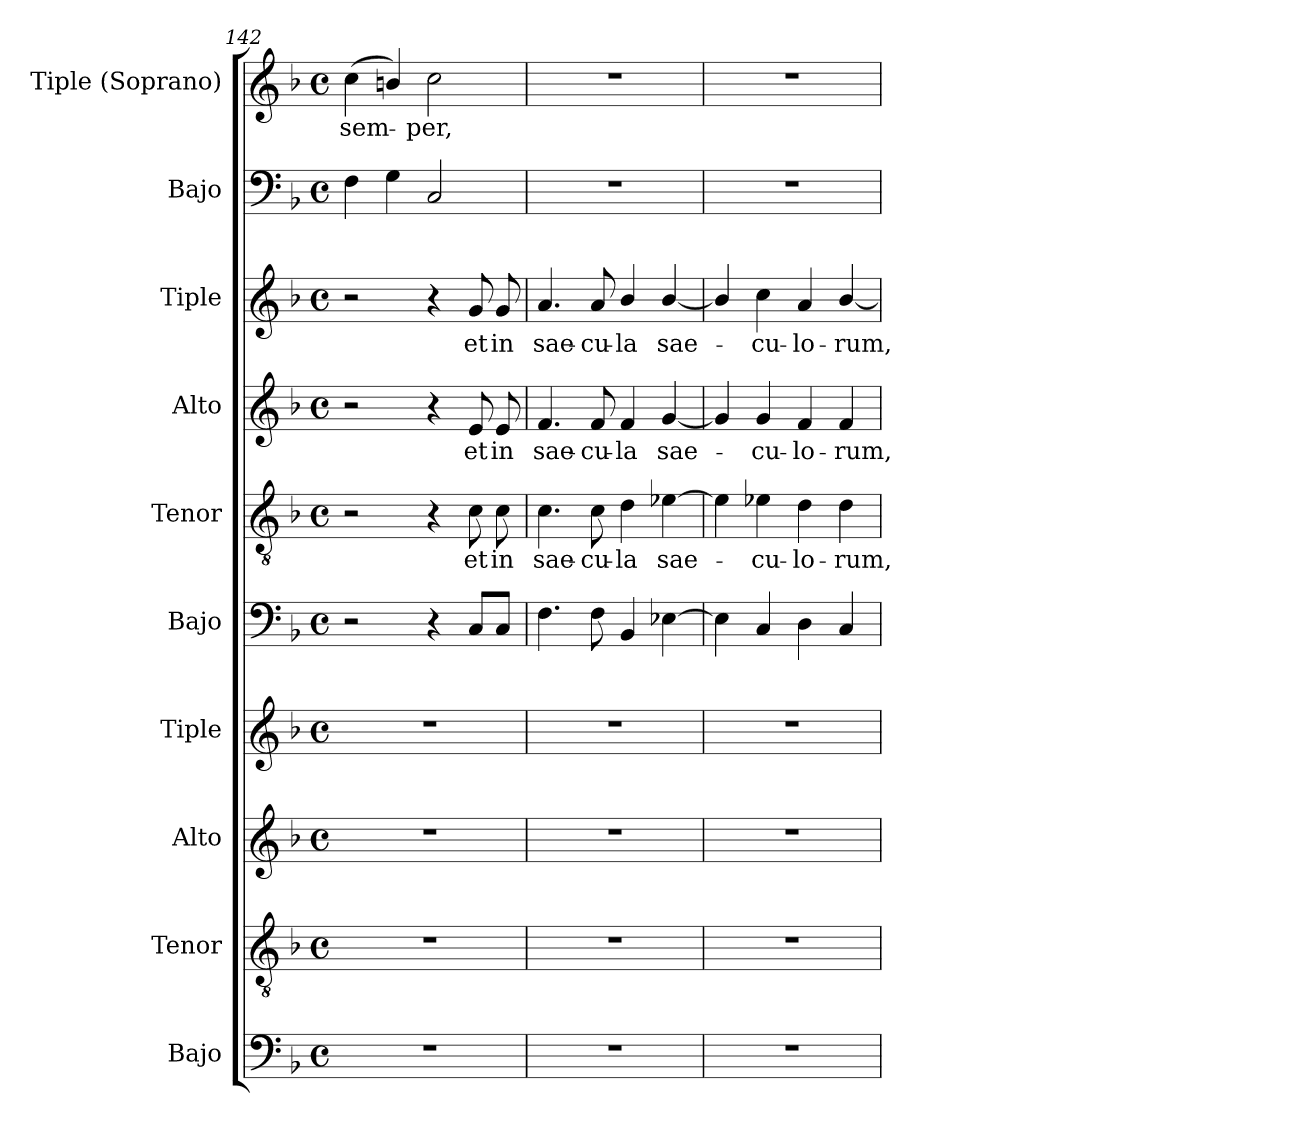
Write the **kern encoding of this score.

**kern	**kern	**kern	**kern	**kern	**kern	**text	**kern	**text	**kern	**text	**kern	**kern	**text
*part10	*part9	*part8	*part7	*part6	*part5	*part5	*part4	*part4	*part3	*part3	*part2	*part1	*part1
*staff10	*staff9	*staff8	*staff7	*staff6	*staff5	*staff5	*staff4	*staff4	*staff3	*staff3	*staff2	*staff1	*staff1
*I"Bajo	*I"Tenor	*I"Alto	*I"Tiple	*I"Bajo	*I"Tenor	*	*I"Alto	*	*I"Tiple	*	*I"Bajo	*I"Tiple (Soprano)	*
*I'B.	*I'T.	*I'A.	*	*I'B.	*I'T.	*	*I'A.	*	*	*	*I'B.	*I'S.	*
*clefF4	*clefGv2	*clefG2	*clefG2	*clefF4	*clefGv2	*	*clefG2	*	*clefG2	*	*clefF4	*clefG2	*
*	*ITrd7c12	*	*	*	*ITrd7c12	*	*	*	*	*	*	*	*
*k[b-]	*k[b-]	*k[b-]	*k[b-]	*k[b-]	*k[b-]	*	*k[b-]	*	*k[b-]	*	*k[b-]	*k[b-]	*
*F:	*F:	*F:	*F:	*F:	*F:	*	*F:	*	*F:	*	*F:	*F:	*
*M4/4	*M4/4	*M4/4	*M4/4	*M4/4	*M4/4	*	*M4/4	*	*M4/4	*	*M4/4	*M4/4	*
*met(c)	*met(c)	*met(c)	*met(c)	*met(c)	*met(c)	*	*met(c)	*	*met(c)	*	*met(c)	*met(c)	*
=142	=142	=142	=142	=142	=142	=142	=142	=142	=142	=142	=142	=142	=142
!	!	!	!	!	!	!	!	!	!	!	!	!	!LO:LY:b:color=#000000
1r	1r	1r	1r	2r	2r	.	2r	.	2r	.	4Fi\	(4cci\	sem-
.	.	.	.	.	.	.	.	.	.	.	4Gi\	4bni/)	.
!	!	!	!	!	!	!	!	!	!	!	!	!	!LO:LY:b:color=#000000
.	.	.	.	4r	4r	.	4r	.	4r	.	2Ci/	2cci\	-per,
!	!	!	!	!	!	!LO:LY:b:color=#000000	!	!	!	!	!	!	!
!	!	!	!	!	!	!	!	!LO:LY:b:color=#000000	!	!	!	!	!
!	!	!	!	!	!	!	!	!	!	!LO:LY:b:color=#000000	!	!	!
.	.	.	.	8Ci/L	8Ci\	et	8ei/	et	8gi/	et	.	.	.
!	!	!	!	!	!	!LO:LY:b:color=#000000	!	!	!	!	!	!	!
!	!	!	!	!	!	!	!	!LO:LY:b:color=#000000	!	!	!	!	!
!	!	!	!	!	!	!	!	!	!	!LO:LY:b:color=#000000	!	!	!
.	.	.	.	8Ci/J	8Ci\	in	8ei/	in	8gi/	in	.	.	.
=143	=143	=143	=143	=143	=143	=143	=143	=143	=143	=143	=143	=143	=143
!	!	!	!	!	!	!LO:LY:b:color=#000000	!	!	!	!	!	!	!
!	!	!	!	!	!	!	!	!LO:LY:b:color=#000000	!	!	!	!	!
!	!	!	!	!	!	!	!	!	!	!LO:LY:b:color=#000000	!	!	!
1r	1r	1r	1r	4.Fi\	4.Ci\	sae-	4.fi/	sae-	4.ai/	sae-	1r	1r	.
!	!	!	!	!	!	!LO:LY:b:color=#000000	!	!	!	!	!	!	!
!	!	!	!	!	!	!	!	!LO:LY:b:color=#000000	!	!	!	!	!
!	!	!	!	!	!	!	!	!	!	!LO:LY:b:color=#000000	!	!	!
.	.	.	.	8Fi\	8Ci\	-cu-	8fi/	-cu-	8ai/	-cu-	.	.	.
!	!	!	!	!	!	!LO:LY:b:color=#000000	!	!	!	!	!	!	!
!	!	!	!	!	!	!	!	!LO:LY:b:color=#000000	!	!	!	!	!
!	!	!	!	!	!	!	!	!	!	!LO:LY:b:color=#000000	!	!	!
.	.	.	.	4BB-i/	4Di\	-la	4fi/	-la	4b-i/	-la	.	.	.
!	!	!	!	!	!	!LO:LY:b:color=#000000	!	!	!	!	!	!	!
!	!	!	!	!	!	!	!	!LO:LY:b:color=#000000	!	!	!	!	!
!	!	!	!	!	!	!	!	!	!	!LO:LY:b:color=#000000	!	!	!
.	.	.	.	[4E-Xi\	[4E-Xi\	sae-	[4gi/	sae-	[4b-i/	sae-	.	.	.
=144	=144	=144	=144	=144	=144	=144	=144	=144	=144	=144	=144	=144	=144
1r	1r	1r	1r	4E-i\]	4E-i\]	.	4gi/]	.	4b-i/]	.	1r	1r	.
!	!	!	!	!	!	!LO:LY:b:color=#000000	!	!	!	!	!	!	!
!	!	!	!	!	!	!	!	!LO:LY:b:color=#000000	!	!	!	!	!
!	!	!	!	!	!	!	!	!	!	!LO:LY:b:color=#000000	!	!	!
.	.	.	.	4Ci/	4E-Xi\	-cu-	4gi/	-cu-	4cci\	-cu-	.	.	.
!	!	!	!	!	!	!LO:LY:b:color=#000000	!	!	!	!	!	!	!
!	!	!	!	!	!	!	!	!LO:LY:b:color=#000000	!	!	!	!	!
!	!	!	!	!	!	!	!	!	!	!LO:LY:b:color=#000000	!	!	!
.	.	.	.	4Di\	4Di\	-lo-	4fi/	-lo-	4ai/	-lo-	.	.	.
!	!	!	!	!	!	!LO:LY:b:color=#000000	!	!	!	!	!	!	!
!	!	!	!	!	!	!	!	!LO:LY:b:color=#000000	!	!	!	!	!
!	!	!	!	!	!	!	!	!	!	!LO:LY:b:color=#000000	!	!	!
.	.	.	.	4Ci/	4Di\	-rum,	4fi/	-rum,	[4b-i/	-rum,	.	.	.
=	=	=	=	=	=	=	=	=	=	=	=	=	=
*-	*-	*-	*-	*-	*-	*-	*-	*-	*-	*-	*-	*-	*-
